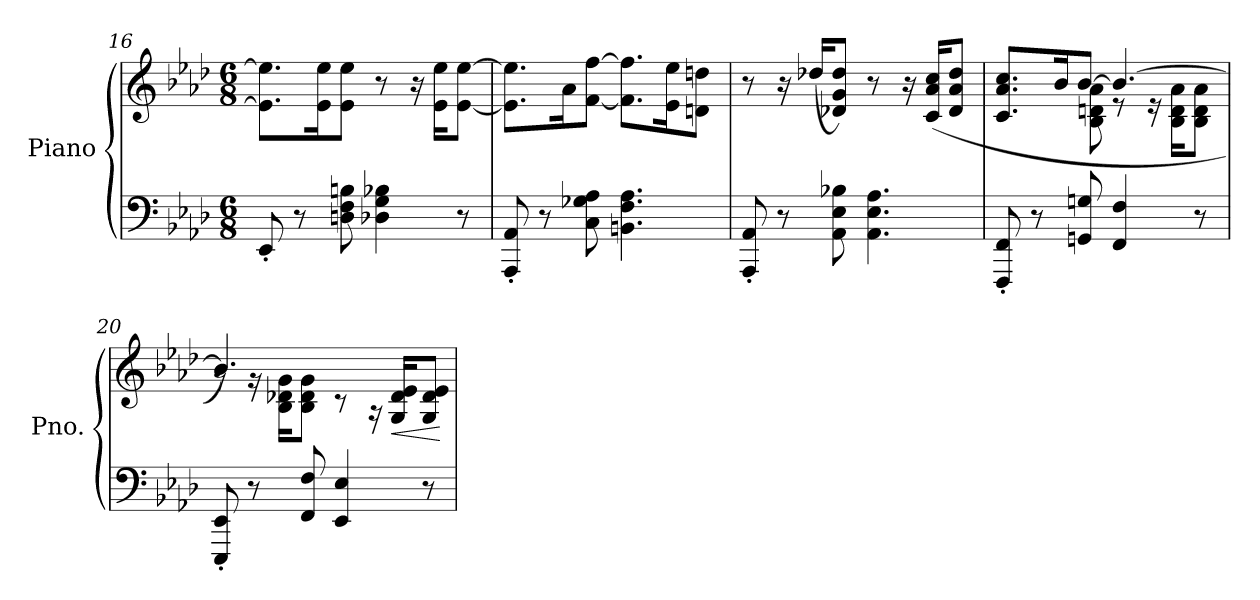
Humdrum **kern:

**kern	**kern	**dynam
*part1	*part1	*part1
*staff2	*staff1	*staff1/2
*I"Piano	*	*
*I'Pno.	*	*
*clefF4	*clefG2	*
*k[b-e-a-d-]	*k[b-e-a-d-]	*
*M6/8	*M6/8	*
=16	=16	=16
8EE-'/	8.e-\] 8.ee-\]L	.
8r	.	.
.	16e-\ 16ee-\K	.
8Dn\ 8F\ 8Bn\	8e-\ 8ee-\J	.
4D-X\ 4G\ 4B-X\	8r	.
.	16r	.
.	16e-\ 16ee-\KL	.
8r	[8e-\ [8ee-\J	.
!!LO:LB:g=z
=17	=17	=17
8AAA-/' 8AA-/'	8.e-\] 8.ee-\]L	.
8r	.	.
.	16a-\K	.
8C\ 8G-X\ 8A-\	[8f\ [8ff\J	.
4.BBn\ 4.F\ 4.A-\	8.f\] 8.ff\]L	.
.	16e-\ 16ee-\K	.
.	8dn\ 8ddn\J	.
!!LO:LB:g=z
=18	=18	=18
8AAA-/' 8AA-/'	8r	.
8r	16r	.
.	(16dd-X/KL	.
8AA-\ 8E-\ 8B-X\	8d-X/ 8g/ 8dd-/J)	.
4.AA-\ 4.E-\ 4.A-\	8r	.
.	16r	.
.	(16c/ 16a-/ 16cc/KL	.
.	8d-/ 8a-/ 8dd-/J	.
=19	=19	=19
*	*^	*
8FFF/' 8FF/'	8.c/ 8.a-/ 8.cc/L	4ryy	.
8r	.	.	.
.	16b-/K	.	.
8GGn/ 8Gn/	[8b-/J	8B-\ 8dn\ 8a-\	.
4FF/ 4F/	4.b-/_	8r	.
.	.	16r	.
.	.	16B-\ 16d\ 16a-\KL	.
8r	.	8B-\ 8d\ 8a-\J	.
=20	=20	=20	=20
8EEE-/' 8EE-/'	4.b-/])	8rg	.
8r	.	16rg	.
.	.	16B-\ 16d-X\ 16g\KL	.
8FF/ 8F/	.	8B-\ 8d-\ 8g\J	.
4EE-/ 4E-/	8rc	4.ryy	.
.	16rA	.	.
!	!	!	!LO:HP:b
.	16G/ 16d-/ 16e-/KL	.	<
8r	8G/ 8d-/ 8e-/J	.	.
*	*v	*v	*
.	.	[
=	=	=
*-	*-	*-
